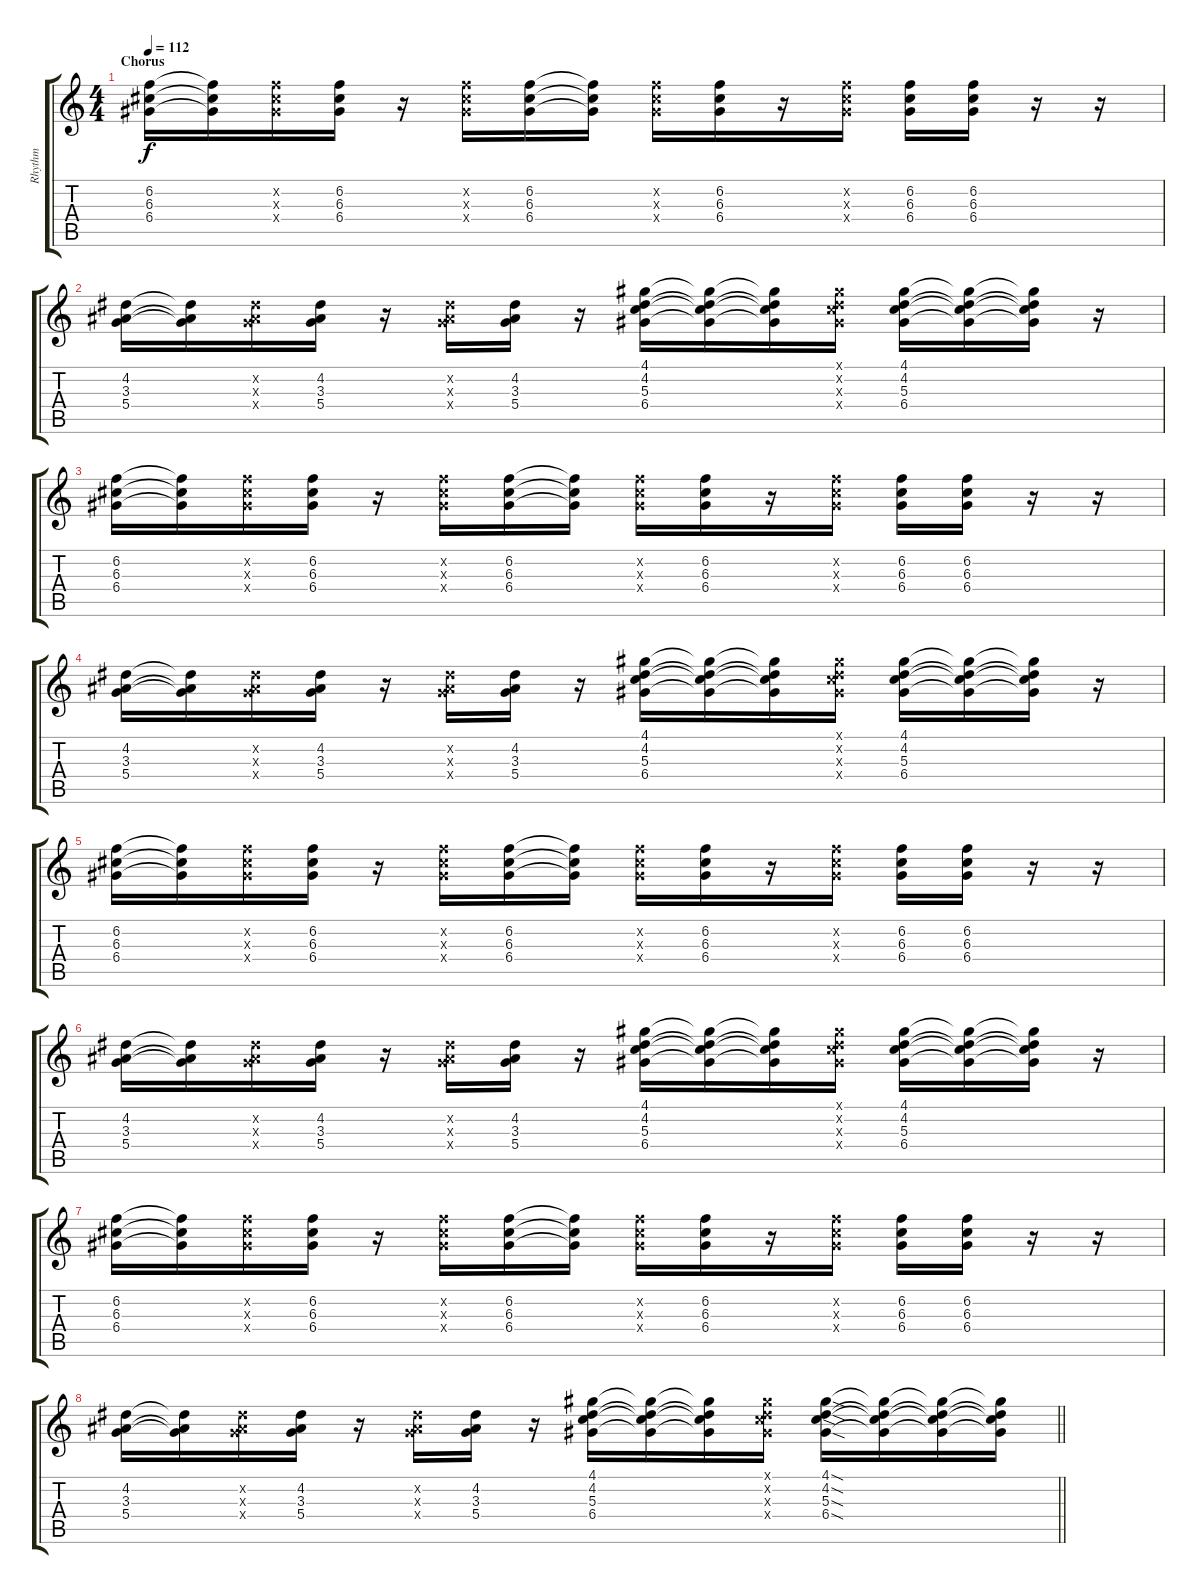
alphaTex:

\track ("Rhythm" "Rhythm") {instrument electricguitarclean}
\staff {score tabs}
\tuning (E4 B3 G3 D3 A2 E2) {hide}
\ts (4 4)
\section ("" "Chorus")
\tempo 112
\clef g2
\ks c
(6.2 6.3 6.4).16{dy f} (6.2{t} 6.3{t} 6.4{t}).16 (6.2{x} 6.3{x} 6.4{x}).16 (6.2 6.3 6.4).16 r.16 (6.2{x} 6.3{x} 6.4{x}).16 (6.2 6.3 6.4).16 (6.2{t} 6.3{t} 6.4{t}).16 (6.2{x} 6.3{x} 6.4{x}).16 (6.2 6.3 6.4).16 r.16 (6.2{x} 6.3{x} 6.4{x}).16 (6.2 6.3 6.4).16 (6.2 6.3 6.4).16 r.16 r.16 |
(4.2 3.3 5.4).16 (4.2{t} 3.3{t} 5.4{t}).16 (4.2{x} 3.3{x} 5.4{x}).16 (4.2 3.3 5.4).16 r.16 (4.2{x} 3.3{x} 5.4{x}).16 (4.2 3.3 5.4).16 r.16 (4.1 4.2 5.3 6.4).16 (4.1{t} 4.2{t} 5.3{t} 6.4{t}).16 (4.1{t} 4.2{t} 5.3{t} 6.4{t}).16 (4.1{x} 4.2{x} 5.3{x} 6.4{x}).16 (4.1 4.2 5.3 6.4).16 (4.1{t} 4.2{t} 5.3{t} 6.4{t}).16 (4.1{t} 4.2{t} 5.3{t} 6.4{t}).16 r.16 |
(6.2 6.3 6.4).16 (6.2{t} 6.3{t} 6.4{t}).16 (6.2{x} 6.3{x} 6.4{x}).16 (6.2 6.3 6.4).16 r.16 (6.2{x} 6.3{x} 6.4{x}).16 (6.2 6.3 6.4).16 (6.2{t} 6.3{t} 6.4{t}).16 (6.2{x} 6.3{x} 6.4{x}).16 (6.2 6.3 6.4).16 r.16 (6.2{x} 6.3{x} 6.4{x}).16 (6.2 6.3 6.4).16 (6.2 6.3 6.4).16 r.16 r.16 |
(4.2 3.3 5.4).16 (4.2{t} 3.3{t} 5.4{t}).16 (4.2{x} 3.3{x} 5.4{x}).16 (4.2 3.3 5.4).16 r.16 (4.2{x} 3.3{x} 5.4{x}).16 (4.2 3.3 5.4).16 r.16 (4.1 4.2 5.3 6.4).16 (4.1{t} 4.2{t} 5.3{t} 6.4{t}).16 (4.1{t} 4.2{t} 5.3{t} 6.4{t}).16 (4.1{x} 4.2{x} 5.3{x} 6.4{x}).16 (4.1 4.2 5.3 6.4).16 (4.1{t} 4.2{t} 5.3{t} 6.4{t}).16 (4.1{t} 4.2{t} 5.3{t} 6.4{t}).16 r.16 |
(6.2 6.3 6.4).16 (6.2{t} 6.3{t} 6.4{t}).16 (6.2{x} 6.3{x} 6.4{x}).16 (6.2 6.3 6.4).16 r.16 (6.2{x} 6.3{x} 6.4{x}).16 (6.2 6.3 6.4).16 (6.2{t} 6.3{t} 6.4{t}).16 (6.2{x} 6.3{x} 6.4{x}).16 (6.2 6.3 6.4).16 r.16 (6.2{x} 6.3{x} 6.4{x}).16 (6.2 6.3 6.4).16 (6.2 6.3 6.4).16 r.16 r.16 |
(4.2 3.3 5.4).16 (4.2{t} 3.3{t} 5.4{t}).16 (4.2{x} 3.3{x} 5.4{x}).16 (4.2 3.3 5.4).16 r.16 (4.2{x} 3.3{x} 5.4{x}).16 (4.2 3.3 5.4).16 r.16 (4.1 4.2 5.3 6.4).16 (4.1{t} 4.2{t} 5.3{t} 6.4{t}).16 (4.1{t} 4.2{t} 5.3{t} 6.4{t}).16 (4.1{x} 4.2{x} 5.3{x} 6.4{x}).16 (4.1 4.2 5.3 6.4).16 (4.1{t} 4.2{t} 5.3{t} 6.4{t}).16 (4.1{t} 4.2{t} 5.3{t} 6.4{t}).16 r.16 |
(6.2 6.3 6.4).16 (6.2{t} 6.3{t} 6.4{t}).16 (6.2{x} 6.3{x} 6.4{x}).16 (6.2 6.3 6.4).16 r.16 (6.2{x} 6.3{x} 6.4{x}).16 (6.2 6.3 6.4).16 (6.2{t} 6.3{t} 6.4{t}).16 (6.2{x} 6.3{x} 6.4{x}).16 (6.2 6.3 6.4).16 r.16 (6.2{x} 6.3{x} 6.4{x}).16 (6.2 6.3 6.4).16 (6.2 6.3 6.4).16 r.16 r.16 |
\barLineRight lightlight
(4.2 3.3 5.4).16 (4.2{t} 3.3{t} 5.4{t}).16 (4.2{x} 3.3{x} 5.4{x}).16 (4.2 3.3 5.4).16 r.16 (4.2{x} 3.3{x} 5.4{x}).16 (4.2 3.3 5.4).16 r.16 (4.1 4.2 5.3 6.4).16 (4.1{t} 4.2{t} 5.3{t} 6.4{t}).16 (4.1{t} 4.2{t} 5.3{t} 6.4{t}).16 (4.1{x} 4.2{x} 5.3{x} 6.4{x}).16 (4.1{sod} 4.2{sod} 5.3{sod} 6.4{sod}).16 (4.1{t} 4.2{t} 5.3{t} 6.4{t}).16 (4.1{t} 4.2{t} 5.3{t} 6.4{t}).16 (4.1{t} 4.2{t} 5.3{t} 6.4{t}).16
